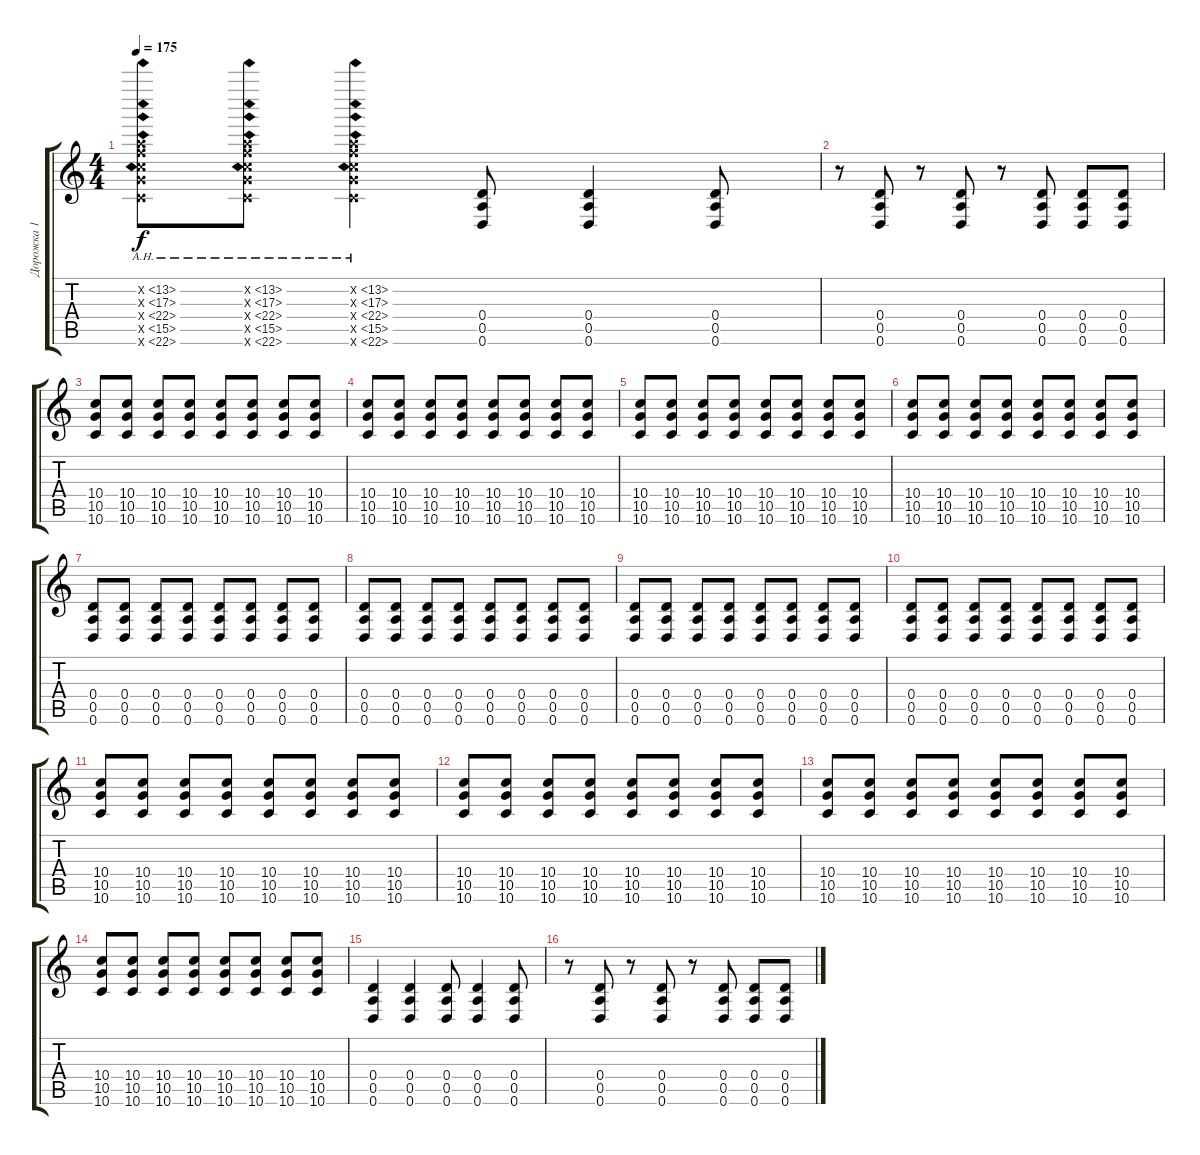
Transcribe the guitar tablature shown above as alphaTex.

\track ("Дорожка 1" "Дорожка 1") {instrument overdrivenguitar}
\staff {score tabs}
\tuning (E4 B3 G3 D3 A2 D2) {hide}
\ts (4 4)
\tempo 175
\clef g2
\ks c
(10.2{ah 3 x} 10.3{ah 7 x} 10.4{ah 12 x} 10.5{ah 5 x} 10.6{ah 12 x}).8{dy f} (10.2{ah 3 x} 10.3{ah 7 x} 10.4{ah 12 x} 10.5{ah 5 x} 10.6{ah 12 x}).8 (10.2{ah 3 x} 10.3{ah 7 x} 10.4{ah 12 x} 10.5{ah 5 x} 10.6{ah 12 x}).4 (0.4 0.5 0.6).8 (0.4 0.5 0.6).4 (0.4 0.5 0.6).8 |
r.8 (0.4 0.5 0.6).8 r.8 (0.4 0.5 0.6).8 r.8 (0.4 0.5 0.6).8 (0.4 0.5 0.6).8 (0.4 0.5 0.6).8 |
(10.4 10.5 10.6).8 (10.4 10.5 10.6).8 (10.4 10.5 10.6).8 (10.4 10.5 10.6).8 (10.4 10.5 10.6).8 (10.4 10.5 10.6).8 (10.4 10.5 10.6).8 (10.4 10.5 10.6).8 |
(10.4 10.5 10.6).8 (10.4 10.5 10.6).8 (10.4 10.5 10.6).8 (10.4 10.5 10.6).8 (10.4 10.5 10.6).8 (10.4 10.5 10.6).8 (10.4 10.5 10.6).8 (10.4 10.5 10.6).8 |
(10.4 10.5 10.6).8 (10.4 10.5 10.6).8 (10.4 10.5 10.6).8 (10.4 10.5 10.6).8 (10.4 10.5 10.6).8 (10.4 10.5 10.6).8 (10.4 10.5 10.6).8 (10.4 10.5 10.6).8 |
(10.4 10.5 10.6).8 (10.4 10.5 10.6).8 (10.4 10.5 10.6).8 (10.4 10.5 10.6).8 (10.4 10.5 10.6).8 (10.4 10.5 10.6).8 (10.4 10.5 10.6).8 (10.4 10.5 10.6).8 |
(0.4 0.5 0.6).8 (0.4 0.5 0.6).8 (0.4 0.5 0.6).8 (0.4 0.5 0.6).8 (0.4 0.5 0.6).8 (0.4 0.5 0.6).8 (0.4 0.5 0.6).8 (0.4 0.5 0.6).8 |
(0.4 0.5 0.6).8 (0.4 0.5 0.6).8 (0.4 0.5 0.6).8 (0.4 0.5 0.6).8 (0.4 0.5 0.6).8 (0.4 0.5 0.6).8 (0.4 0.5 0.6).8 (0.4 0.5 0.6).8 |
(0.4 0.5 0.6).8 (0.4 0.5 0.6).8 (0.4 0.5 0.6).8 (0.4 0.5 0.6).8 (0.4 0.5 0.6).8 (0.4 0.5 0.6).8 (0.4 0.5 0.6).8 (0.4 0.5 0.6).8 |
(0.4 0.5 0.6).8 (0.4 0.5 0.6).8 (0.4 0.5 0.6).8 (0.4 0.5 0.6).8 (0.4 0.5 0.6).8 (0.4 0.5 0.6).8 (0.4 0.5 0.6).8 (0.4 0.5 0.6).8 |
(10.4 10.5 10.6).8 (10.4 10.5 10.6).8 (10.4 10.5 10.6).8 (10.4 10.5 10.6).8 (10.4 10.5 10.6).8 (10.4 10.5 10.6).8 (10.4 10.5 10.6).8 (10.4 10.5 10.6).8 |
(10.4 10.5 10.6).8 (10.4 10.5 10.6).8 (10.4 10.5 10.6).8 (10.4 10.5 10.6).8 (10.4 10.5 10.6).8 (10.4 10.5 10.6).8 (10.4 10.5 10.6).8 (10.4 10.5 10.6).8 |
(10.4 10.5 10.6).8 (10.4 10.5 10.6).8 (10.4 10.5 10.6).8 (10.4 10.5 10.6).8 (10.4 10.5 10.6).8 (10.4 10.5 10.6).8 (10.4 10.5 10.6).8 (10.4 10.5 10.6).8 |
(10.4 10.5 10.6).8 (10.4 10.5 10.6).8 (10.4 10.5 10.6).8 (10.4 10.5 10.6).8 (10.4 10.5 10.6).8 (10.4 10.5 10.6).8 (10.4 10.5 10.6).8 (10.4 10.5 10.6).8 |
(0.4 0.5 0.6).4 (0.4 0.5 0.6).4 (0.4 0.5 0.6).8 (0.4 0.5 0.6).4 (0.4 0.5 0.6).8 |
r.8 (0.4 0.5 0.6).8 r.8 (0.4 0.5 0.6).8 r.8 (0.4 0.5 0.6).8 (0.4 0.5 0.6).8 (0.4 0.5 0.6).8
